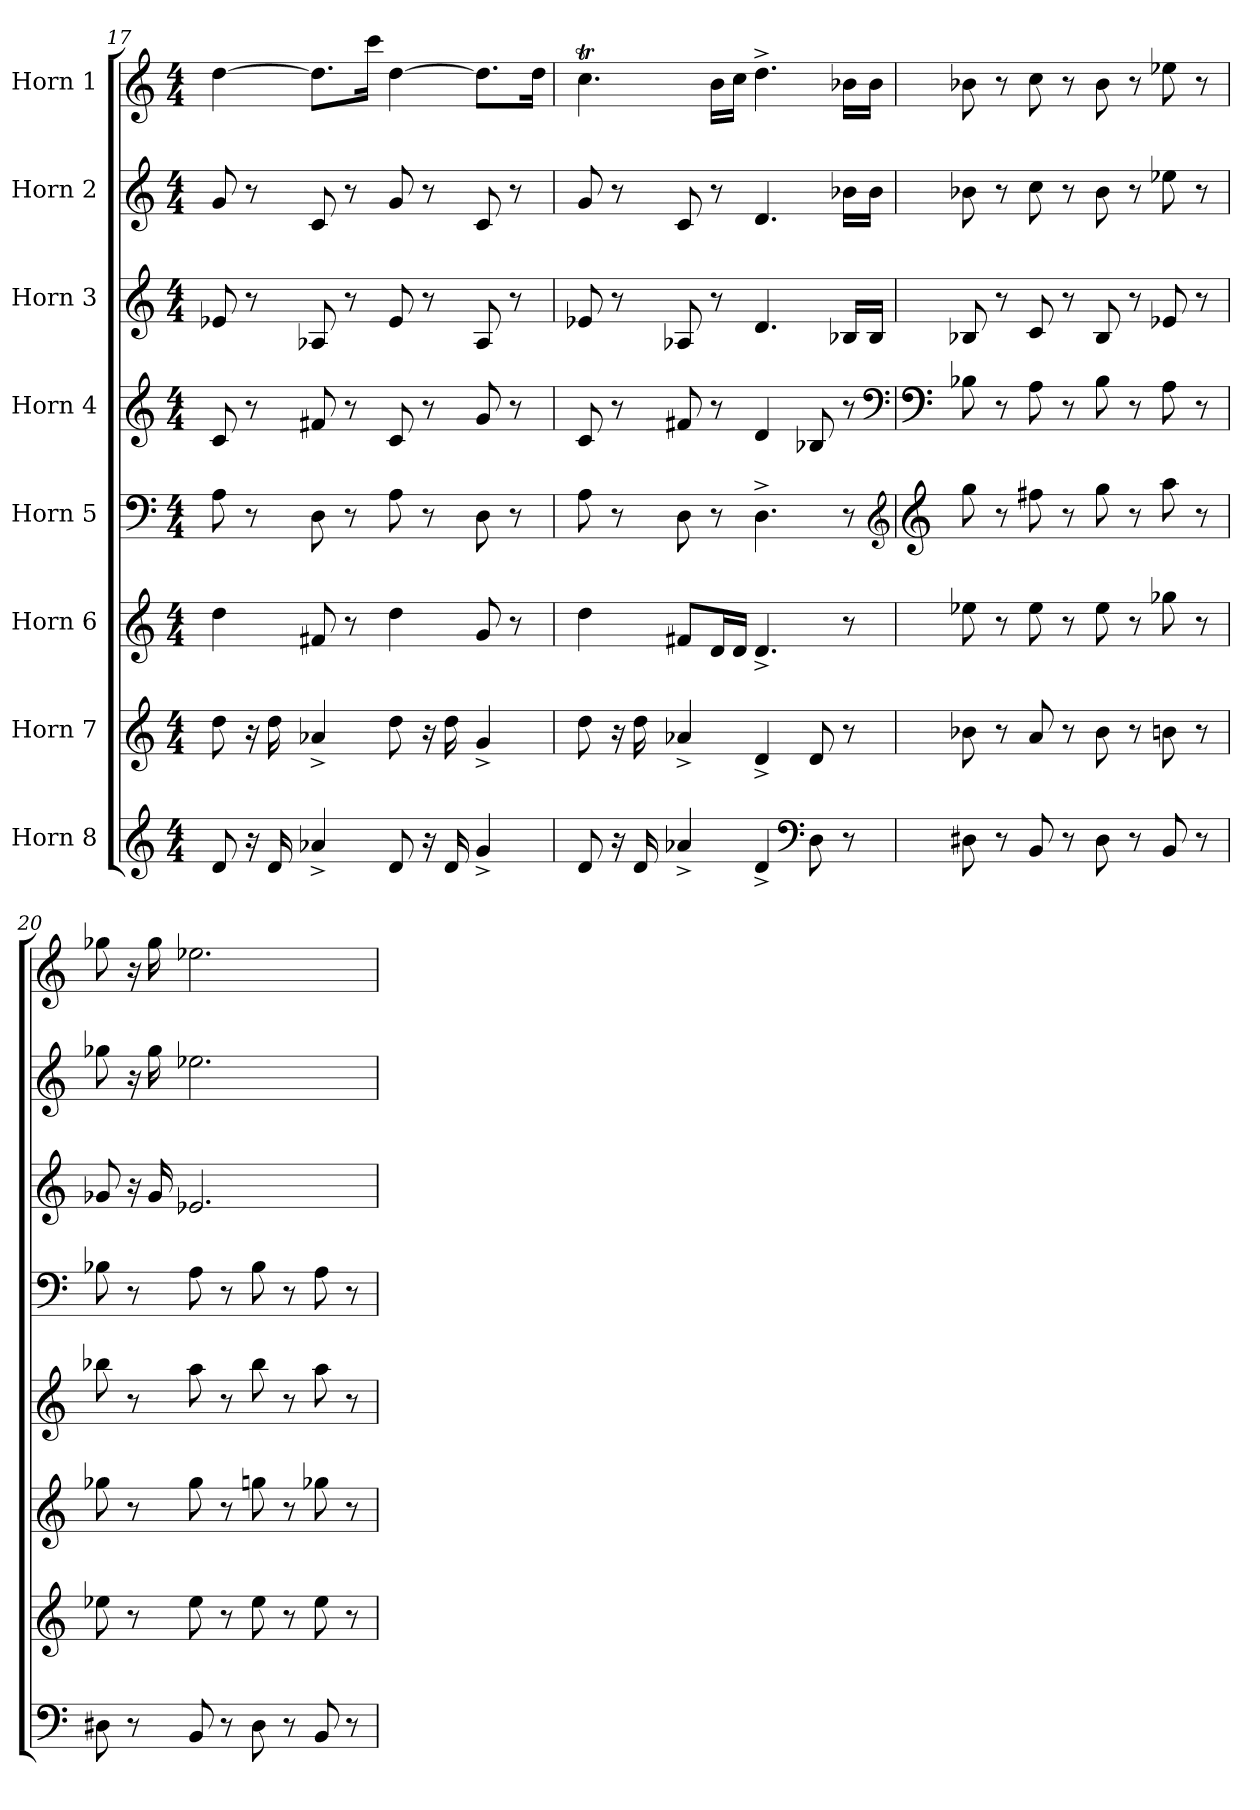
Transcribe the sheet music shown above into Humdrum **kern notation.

**kern	**kern	**kern	**kern	**kern	**kern	**kern	**kern
*part8	*part7	*part6	*part5	*part4	*part3	*part2	*part1
*staff8	*staff7	*staff6	*staff5	*staff4	*staff3	*staff2	*staff1
*I"Horn 8	*I"Horn 7	*I"Horn 6	*I"Horn 5	*I"Horn 4	*I"Horn 3	*I"Horn 2	*I"Horn 1
*clefG2	*clefG2	*clefG2	*clefF4	*clefG2	*clefG2	*clefG2	*clefG2
*ITrd4c7	*ITrd4c7	*ITrd4c7	*ITrd4c7	*ITrd4c7	*ITrd4c7	*ITrd4c7	*ITrd4c7
*k[b-]	*k[b-]	*k[b-]	*k[b-]	*k[b-]	*k[b-]	*k[b-]	*k[b-]
*F:	*F:	*F:	*F:	*F:	*F:	*F:	*F:
*M4/4	*M4/4	*M4/4	*M4/4	*M4/4	*M4/4	*M4/4	*M4/4
=17	=17	=17	=17	=17	=17	=17	=17
8G/	8g\	4g\	8D\	8F/	8A-X/	8c/	[4g\
16r	16r	.	8r	8r	8r	8r	.
16G/	16g\	.	.	.	.	.	.
4d-X^/	4d-X^/	8Bn/	8GG\	8Bn/	8D-X/	8F/	8.g\L]
.	.	8r	8r	8r	8r	8r	.
.	.	.	.	.	.	.	16ff\Jk
8G/	8g\	4g\	8D\	8F/	8A-/	8c/	[4g\
16r	16r	.	8r	8r	8r	8r	.
16G/	16g\	.	.	.	.	.	.
4c^/	4c^/	8c/	8GG\	8c/	8D-/	8F/	8.g\L]
.	.	8r	8r	8r	8r	8r	.
.	.	.	.	.	.	.	16g\Jk
=18	=18	=18	=18	=18	=18	=18	=18
8G/	8g\	4g\	8D\	8F/	8A-X/	8c/	4.fT\
16r	16r	.	8r	8r	8r	8r	.
16G/	16g\	.	.	.	.	.	.
4d-X^/	4d-X^/	8Bn/L	8GG\	8Bn/	8D-X/	8F/	.
.	.	16G/L	8r	8r	8r	8r	16e\LL
.	.	16G/JJ	.	.	.	.	16f\JJ
4G^/	4G^/	4.G^/	4.GG^\	4G/	4.G/	4.G/	4.g^\
*clefF4	*	*	*	*	*	*	*
8GG\	8G/	.	.	8E-X/	.	.	.
8r	8r	8r	8r	8r	16E-X/LL	16e-X\LL	16e-X\LL
.	.	.	.	.	16E-/JJ	16e-\JJ	16e-\JJ
*	*	*	*clefG2	*clefF4	*	*	*
!!LO:PB:g=z
=19	=19	=19	=19	=19	=19	=19	=19
*	*	*	*clefG2	*clefF4	*	*	*
8GG#X\	8e-X\	8a-X\	8cc\	8E-X\	8E-X/	8e-X\	8e-X\
8r	8r	8r	8r	8r	8r	8r	8r
8EE/	8d/	8a-\	8bn\	8D\	8F/	8f\	8f\
8r	8r	8r	8r	8r	8r	8r	8r
8GG#\	8e-\	8a-\	8cc\	8E-\	8E-/	8e-\	8e-\
8r	8r	8r	8r	8r	8r	8r	8r
8EE/	8en\	8cc-X\	8dd\	8D\	8A-X/	8a-X\	8a-X\
8r	8r	8r	8r	8r	8r	8r	8r
=20	=20	=20	=20	=20	=20	=20	=20
8GG#X\	8a-X\	8cc-X\	8ee-X\	8E-X\	8c-X/	8cc-X\	8cc-X\
8r	8r	8r	8r	8r	16r	16r	16r
.	.	.	.	.	16c-/	16cc-\	16cc-\
8EE/	8a-\	8cc-\	8dd\	8D\	2.A-X/	2.a-X\	2.a-X\
8r	8r	8r	8r	8r	.	.	.
8GG#\	8a-\	8ccn\	8ee-\	8E-\	.	.	.
8r	8r	8r	8r	8r	.	.	.
8EE/	8a-\	8cc-X\	8dd\	8D\	.	.	.
8r	8r	8r	8r	8r	.	.	.
=	=	=	=	=	=	=	=
*-	*-	*-	*-	*-	*-	*-	*-
